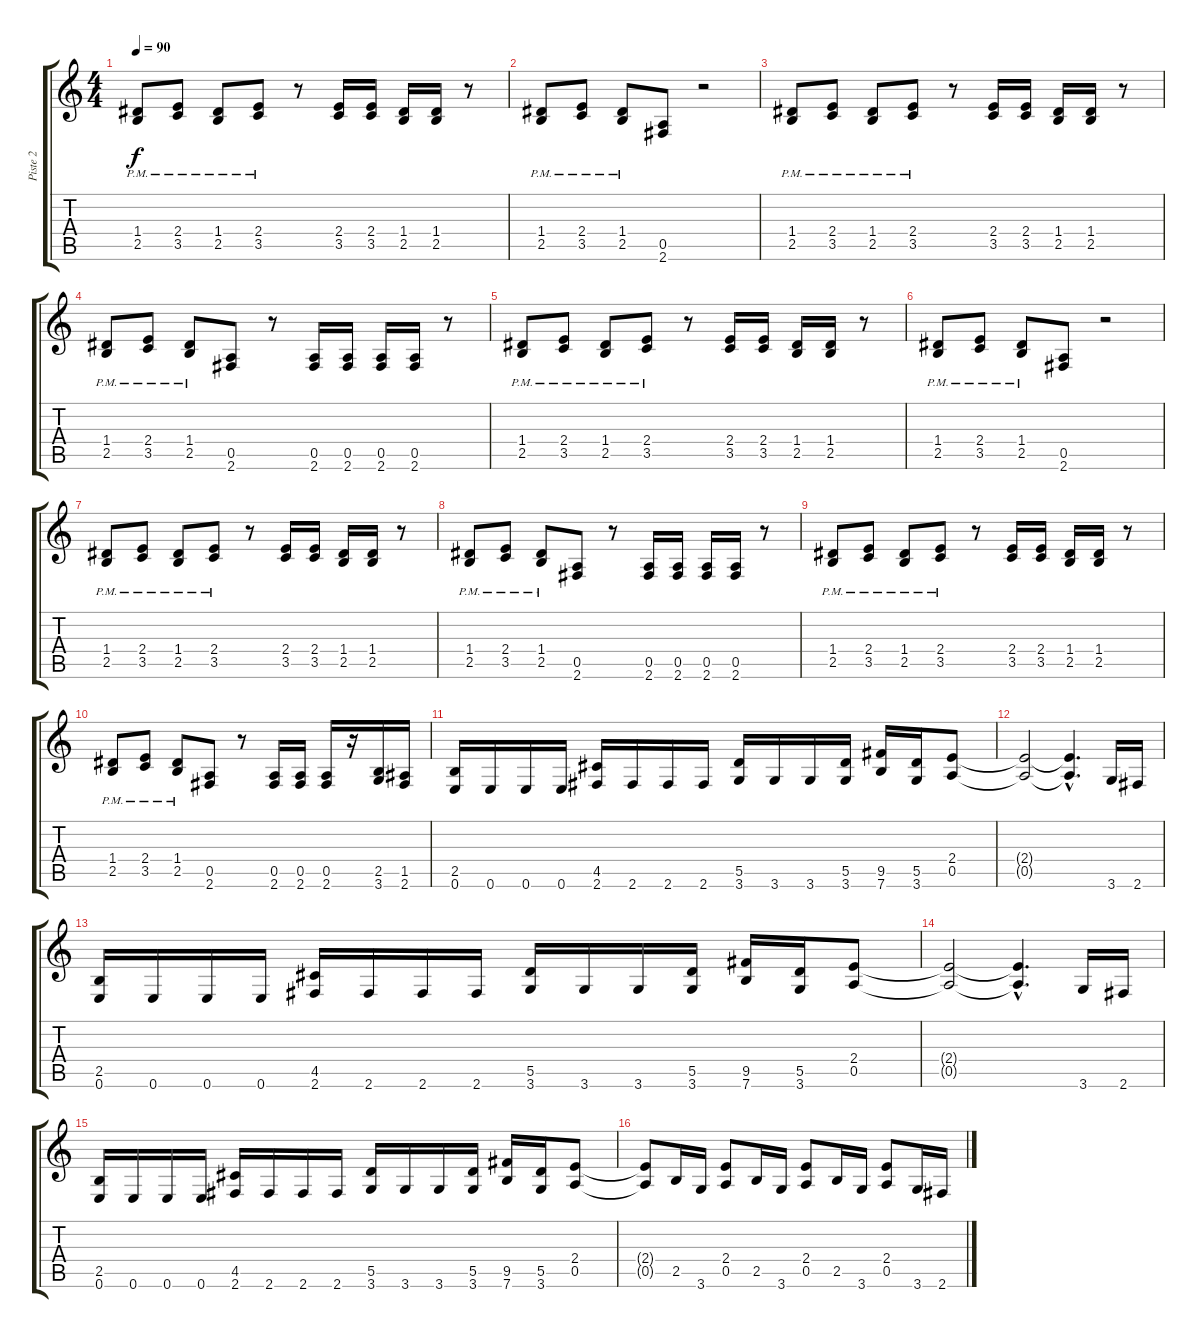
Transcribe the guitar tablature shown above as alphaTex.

\track ("Piste 2" "Piste 2") {instrument overdrivenguitar}
\staff {score tabs}
\tuning (E4 B3 G3 D3 A2 E2) {hide}
\ts (4 4)
\tempo 90
\clef g2
\ks c
(1.4{pm} 2.5{pm}).8{dy f} (2.4{pm} 3.5{pm}).8 (1.4{pm} 2.5{pm}).8 (2.4{pm} 3.5{pm}).8 r.8 (2.4 3.5).16 (2.4 3.5).16 (1.4 2.5).16 (1.4 2.5).16 r.8 |
(1.4{pm} 2.5{pm}).8 (2.4{pm} 3.5{pm}).8 (1.4{pm} 2.5{pm}).8 (0.5 2.6).8 r.2 |
(1.4{pm} 2.5{pm}).8 (2.4{pm} 3.5{pm}).8 (1.4{pm} 2.5{pm}).8 (2.4{pm} 3.5{pm}).8 r.8 (2.4 3.5).16 (2.4 3.5).16 (1.4 2.5).16 (1.4 2.5).16 r.8 |
(1.4{pm} 2.5{pm}).8 (2.4{pm} 3.5{pm}).8 (1.4{pm} 2.5{pm}).8 (0.5 2.6).8 r.8 (0.5 2.6).16 (0.5 2.6).16 (0.5 2.6).16 (0.5 2.6).16 r.8 |
(1.4{pm} 2.5{pm}).8 (2.4{pm} 3.5{pm}).8 (1.4{pm} 2.5{pm}).8 (2.4{pm} 3.5{pm}).8 r.8 (2.4 3.5).16 (2.4 3.5).16 (1.4 2.5).16 (1.4 2.5).16 r.8 |
(1.4{pm} 2.5{pm}).8 (2.4{pm} 3.5{pm}).8 (1.4{pm} 2.5{pm}).8 (0.5 2.6).8 r.2 |
(1.4{pm} 2.5{pm}).8 (2.4{pm} 3.5{pm}).8 (1.4{pm} 2.5{pm}).8 (2.4{pm} 3.5{pm}).8 r.8 (2.4 3.5).16 (2.4 3.5).16 (1.4 2.5).16 (1.4 2.5).16 r.8 |
(1.4{pm} 2.5{pm}).8 (2.4{pm} 3.5{pm}).8 (1.4{pm} 2.5{pm}).8 (0.5 2.6).8 r.8 (0.5 2.6).16 (0.5 2.6).16 (0.5 2.6).16 (0.5 2.6).16 r.8 |
(1.4{pm} 2.5{pm}).8 (2.4{pm} 3.5{pm}).8 (1.4{pm} 2.5{pm}).8 (2.4{pm} 3.5{pm}).8 r.8 (2.4 3.5).16 (2.4 3.5).16 (1.4 2.5).16 (1.4 2.5).16 r.8 |
(1.4{pm} 2.5{pm}).8 (2.4{pm} 3.5{pm}).8 (1.4{pm} 2.5{pm}).8 (0.5 2.6).8 r.8 (0.5 2.6).16 (0.5 2.6).16 (0.5 2.6).16 r.16 (2.5 3.6).16 (1.5 2.6).16 |
(2.5 0.6).16 0.6.16 0.6.16 0.6.16 (4.5 2.6).16 2.6.16 2.6.16 2.6.16 (5.5 3.6).16 3.6.16 3.6.16 (5.5 3.6).16 (9.5 7.6).16 (5.5 3.6).16 (2.4 0.5).8 |
(2.4{t} 0.5{t}).2 (2.4{hac t} 0.5{hac t}).4{d} 3.6.16 2.6.16 |
(2.5 0.6).16 0.6.16 0.6.16 0.6.16 (4.5 2.6).16 2.6.16 2.6.16 2.6.16 (5.5 3.6).16 3.6.16 3.6.16 (5.5 3.6).16 (9.5 7.6).16 (5.5 3.6).16 (2.4 0.5).8 |
(2.4{t} 0.5{t}).2 (2.4{hac t} 0.5{hac t}).4{d} 3.6.16 2.6.16 |
(2.5 0.6).16 0.6.16 0.6.16 0.6.16 (4.5 2.6).16 2.6.16 2.6.16 2.6.16 (5.5 3.6).16 3.6.16 3.6.16 (5.5 3.6).16 (9.5 7.6).16 (5.5 3.6).16 (2.4 0.5).8 |
(2.4{t} 0.5{t}).8 2.5.16 3.6.16 (2.4 0.5).8 2.5.16 3.6.16 (2.4 0.5).8 2.5.16 3.6.16 (2.4 0.5).8 3.6.16 2.6.16
